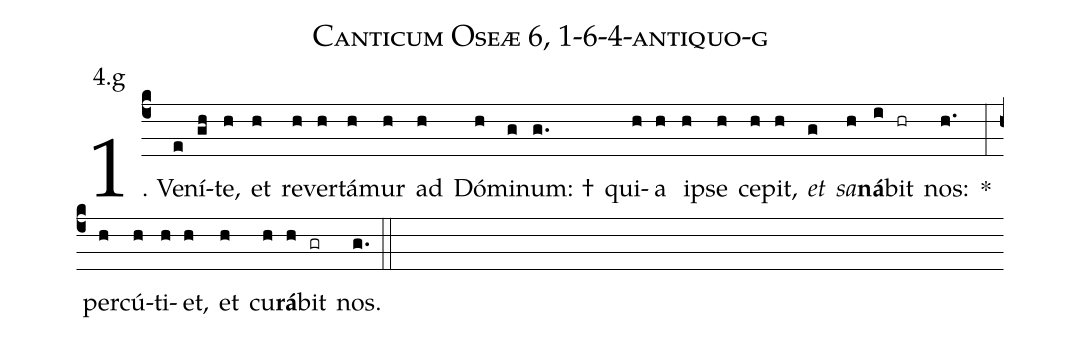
name: Canticum Oseæ 6, 1-6-4-antiquo-g;
annotation: 4.g;
%%
(c4)1. Ve(e)ní(gh)te,(h) et(h) re(h)ver(h)tá(h)mur(h) ad(h) Dó(h)mi(g)num: †(g.) qui(h)a(h) ip(h)se(h) ce(h)pit,(h) <i>et</i>(g) <i>sa</i>(h)<b>ná</b>(i)bit(hr) nos:(h.) *(:) per(h)cú(h)ti(h)et,(h) et(h) cu(h)<b>rá</b>(h)bit(gr) nos.(g.) (::)
